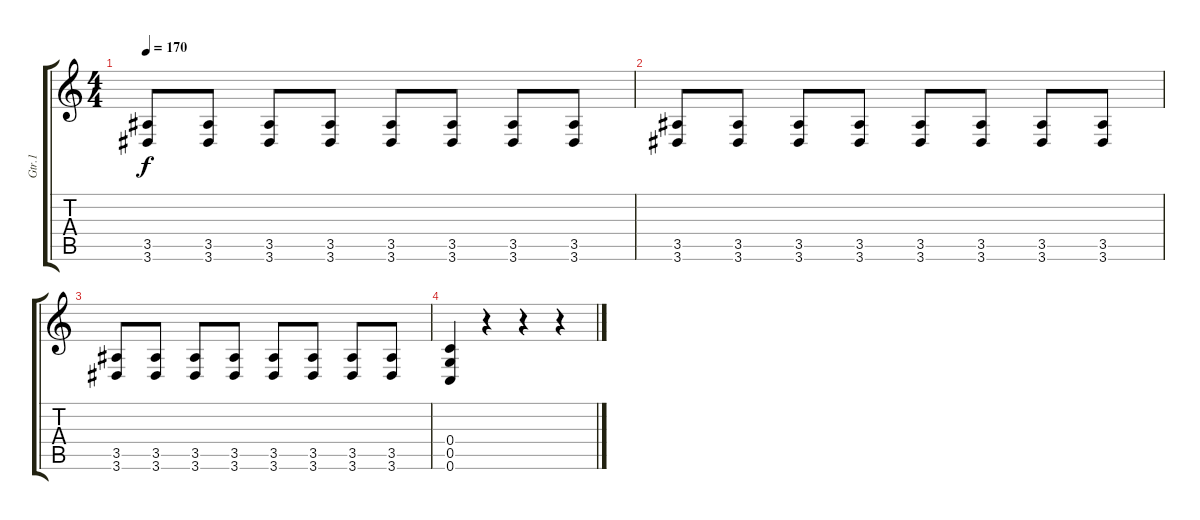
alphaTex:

\track ("Gtr.1" "Gtr.1") {instrument distortionguitar}
\staff {score tabs}
\tuning (D4 A3 F3 C3 G2 C2) {hide}
\ts (4 4)
\tempo 170
\clef g2
\ks c
(3.5 3.6).8{dy f} (3.5 3.6).8 (3.5 3.6).8 (3.5 3.6).8 (3.5 3.6).8 (3.5 3.6).8 (3.5 3.6).8 (3.5 3.6).8 |
(3.5 3.6).8 (3.5 3.6).8 (3.5 3.6).8 (3.5 3.6).8 (3.5 3.6).8 (3.5 3.6).8 (3.5 3.6).8 (3.5 3.6).8 |
(3.5 3.6).8 (3.5 3.6).8 (3.5 3.6).8 (3.5 3.6).8 (3.5 3.6).8 (3.5 3.6).8 (3.5 3.6).8 (3.5 3.6).8 |
(0.4 0.5 0.6).4 r.4 r.4 r.4
